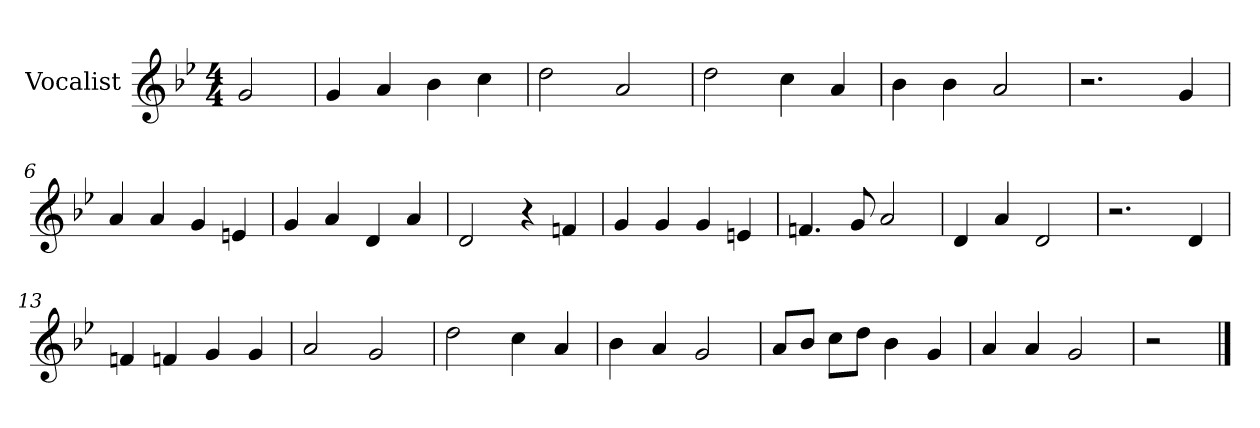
**kern
*part1
*staff1
*I"Vocalist
*k[b-e-]
*g:
*M4/4
=
2g
=1
4g
4a
4b-
4cc
=2
2dd
2a
=3
2dd
4cc
4a
=4
4b-
4b-
2a
=5
2.r
4g
=6
4a
4a
4g
4en
=7
4g
4a
4d
4a
=8
2d
4r
4fn
=9
4g
4g
4g
4en
=10
4.fn
8g
2a
=11
4d
4a
2d
=12
2.r
4d
=13
4fn
4fn
4g
4g
=14
2a
2g
=15
2dd
4cc
4a
=16
4b-
4a
2g
=17
8aL
8b-J
8ccL
8ddJ
4b-
4g
=18
4a
4a
2g
=19
2r
==
*-
